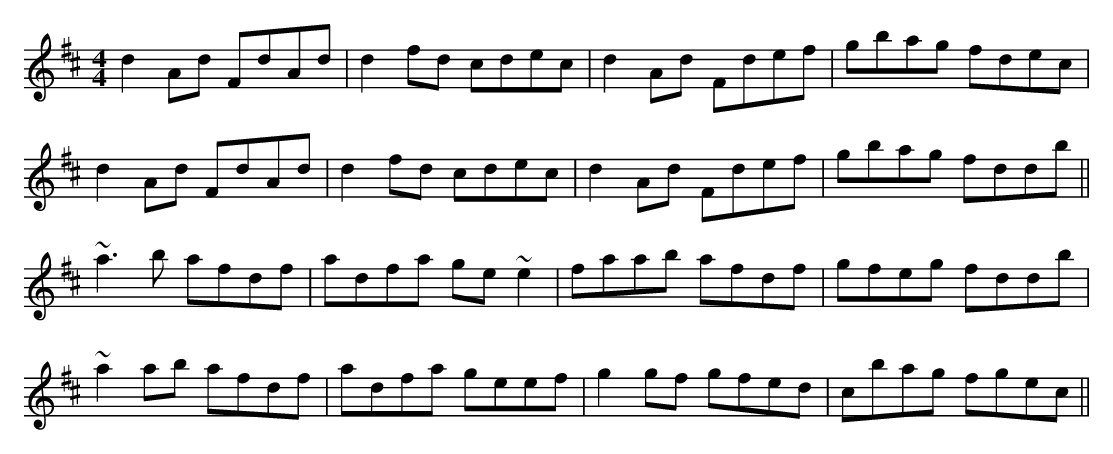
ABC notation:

X:1
M:4/4
K:D
d2 Ad FdAd|d2 fd cdec|d2 Ad Fdef|gbag fdec|
d2 Ad FdAd|d2 fd cdec|d2 Ad Fdef|gbag fddb||
~a3 b afdf|adfa ge ~e2|faab afdf|gfeg fddb|
~a2 ab afdf|adfa geef|g2 gf gfed|cbag fgec||
